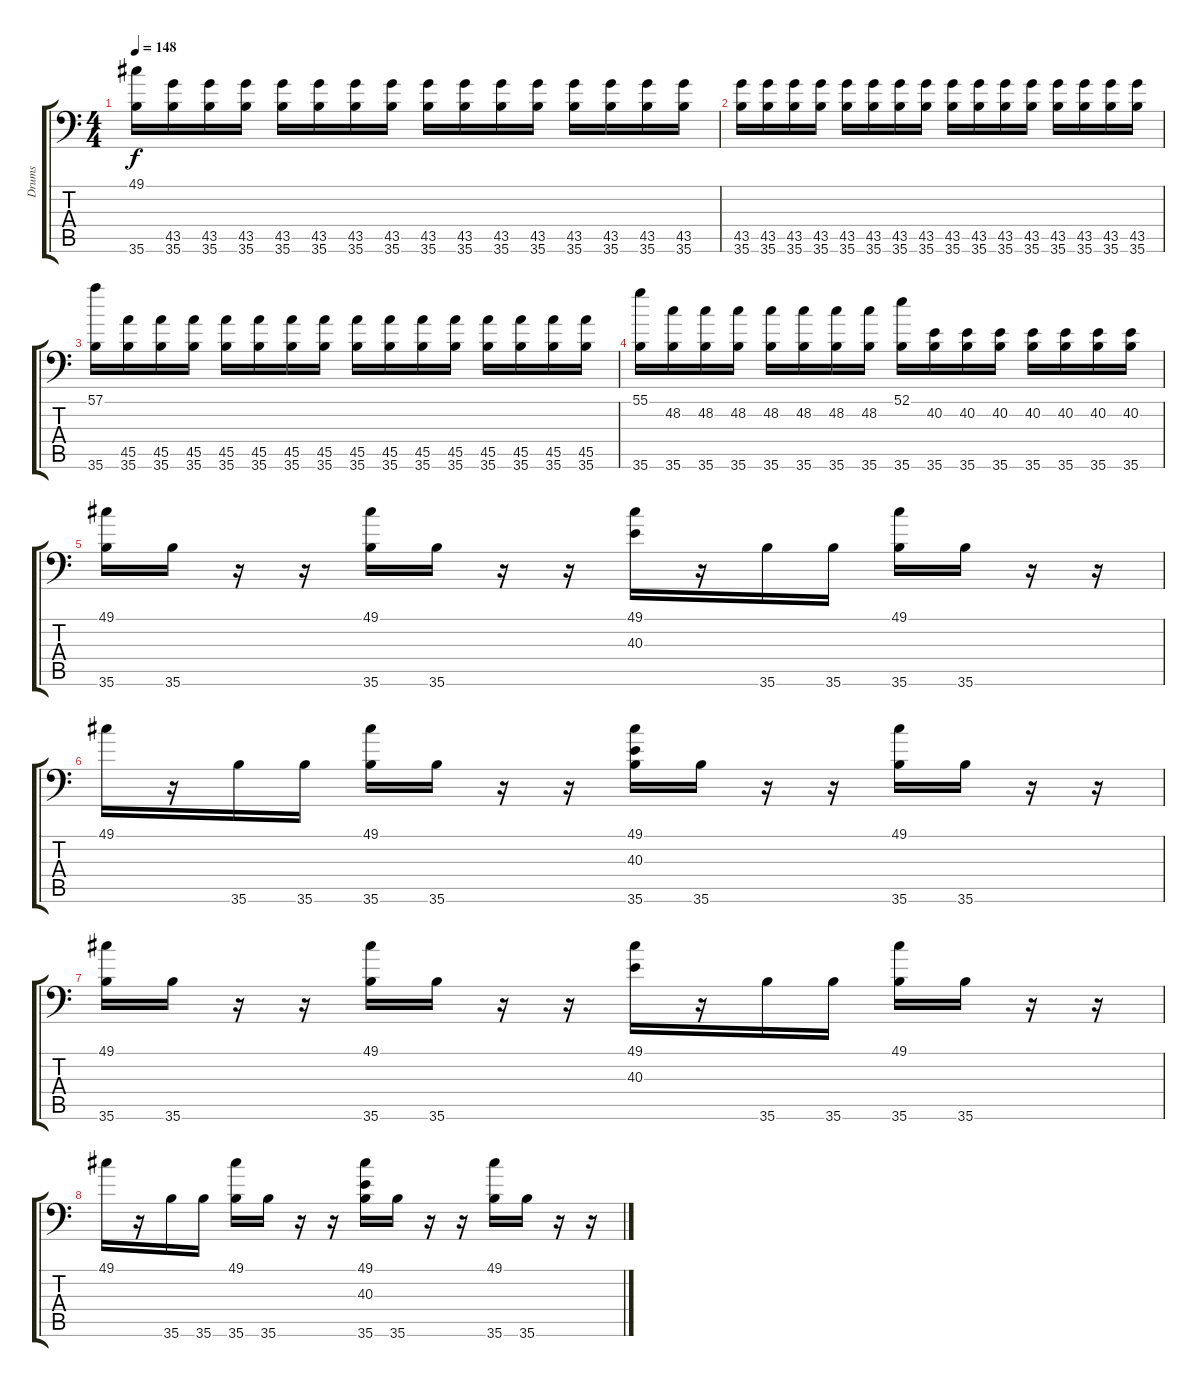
\track ("Drums" "Drums") {instrument acousticgrandpiano}
\staff {score tabs}
\tuning (C-1 C-1 C-1 C-1 C-1 C-1) {hide}
\ts (4 4)
\tempo 148
\clef f4
\ks c
(49.1 35.6).16{dy f} (43.5 35.6).16 (43.5 35.6).16 (43.5 35.6).16 (43.5 35.6).16 (43.5 35.6).16 (43.5 35.6).16 (43.5 35.6).16 (43.5 35.6).16 (43.5 35.6).16 (43.5 35.6).16 (43.5 35.6).16 (43.5 35.6).16 (43.5 35.6).16 (43.5 35.6).16 (43.5 35.6).16 |
(43.5 35.6).16 (43.5 35.6).16 (43.5 35.6).16 (43.5 35.6).16 (43.5 35.6).16 (43.5 35.6).16 (43.5 35.6).16 (43.5 35.6).16 (43.5 35.6).16 (43.5 35.6).16 (43.5 35.6).16 (43.5 35.6).16 (43.5 35.6).16 (43.5 35.6).16 (43.5 35.6).16 (43.5 35.6).16 |
(57.1 35.6).16 (45.5 35.6).16 (45.5 35.6).16 (45.5 35.6).16 (45.5 35.6).16 (45.5 35.6).16 (45.5 35.6).16 (45.5 35.6).16 (45.5 35.6).16 (45.5 35.6).16 (45.5 35.6).16 (45.5 35.6).16 (45.5 35.6).16 (45.5 35.6).16 (45.5 35.6).16 (45.5 35.6).16 |
(55.1 35.6).16 (48.2 35.6).16 (48.2 35.6).16 (48.2 35.6).16 (48.2 35.6).16 (48.2 35.6).16 (48.2 35.6).16 (48.2 35.6).16 (52.1 35.6).16 (40.2 35.6).16 (40.2 35.6).16 (40.2 35.6).16 (40.2 35.6).16 (40.2 35.6).16 (40.2 35.6).16 (40.2 35.6).16 |
(49.1 35.6).16 35.6.16 r.16 r.16 (49.1 35.6).16 35.6.16 r.16 r.16 (49.1 40.3).16 r.16 35.6.16 35.6.16 (49.1 35.6).16 35.6.16 r.16 r.16 |
49.1.16 r.16 35.6.16 35.6.16 (49.1 35.6).16 35.6.16 r.16 r.16 (49.1 40.3 35.6).16 35.6.16 r.16 r.16 (49.1 35.6).16 35.6.16 r.16 r.16 |
(49.1 35.6).16 35.6.16 r.16 r.16 (49.1 35.6).16 35.6.16 r.16 r.16 (49.1 40.3).16 r.16 35.6.16 35.6.16 (49.1 35.6).16 35.6.16 r.16 r.16 |
49.1.16 r.16 35.6.16 35.6.16 (49.1 35.6).16 35.6.16 r.16 r.16 (49.1 40.3 35.6).16 35.6.16 r.16 r.16 (49.1 35.6).16 35.6.16 r.16 r.16
